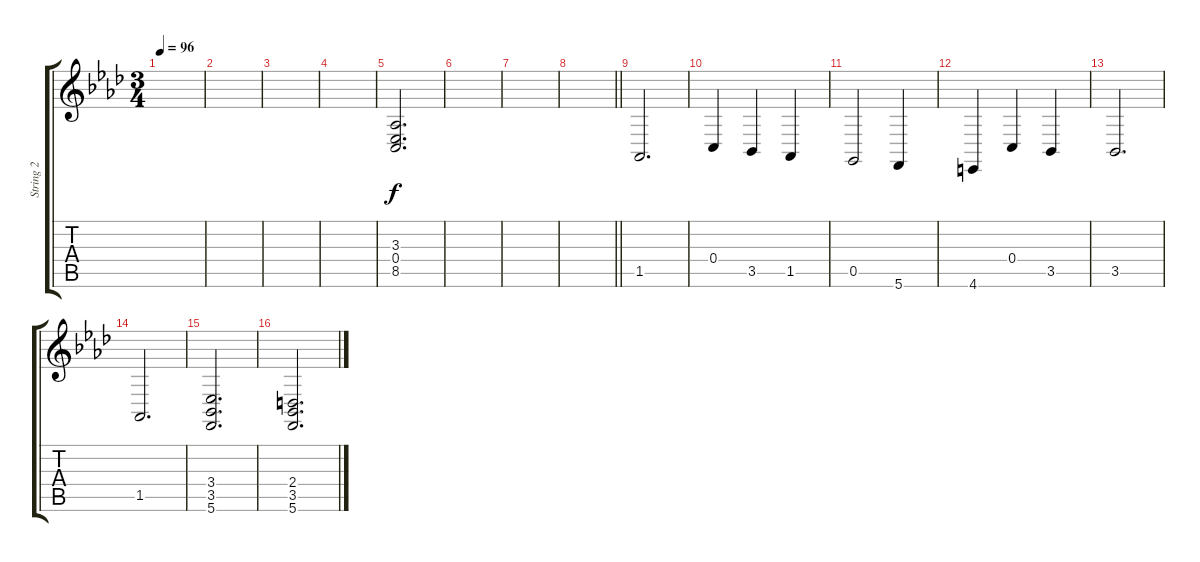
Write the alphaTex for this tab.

\track ("String 2" "String 2") {instrument stringensemble1}
\staff {score tabs}
\tuning (D4 A3 F3 C3 G2 C2) {hide}
\ts (3 4)
\tempo 96
\clef g2
\ks fminor
|
|
|
|
(3.3 0.4 8.5).2{d} |
|
|
\barLineRight lightlight
|
1.5.2{d} |
0.4.4 3.5.4 1.5.4 |
0.5.2 5.6.4 |
4.6.4 0.4.4 3.5.4 |
3.5.2{d} |
1.5.2{d} |
(3.4 3.5 5.6).2{d} |
(2.4 3.5 5.6).2{d}
